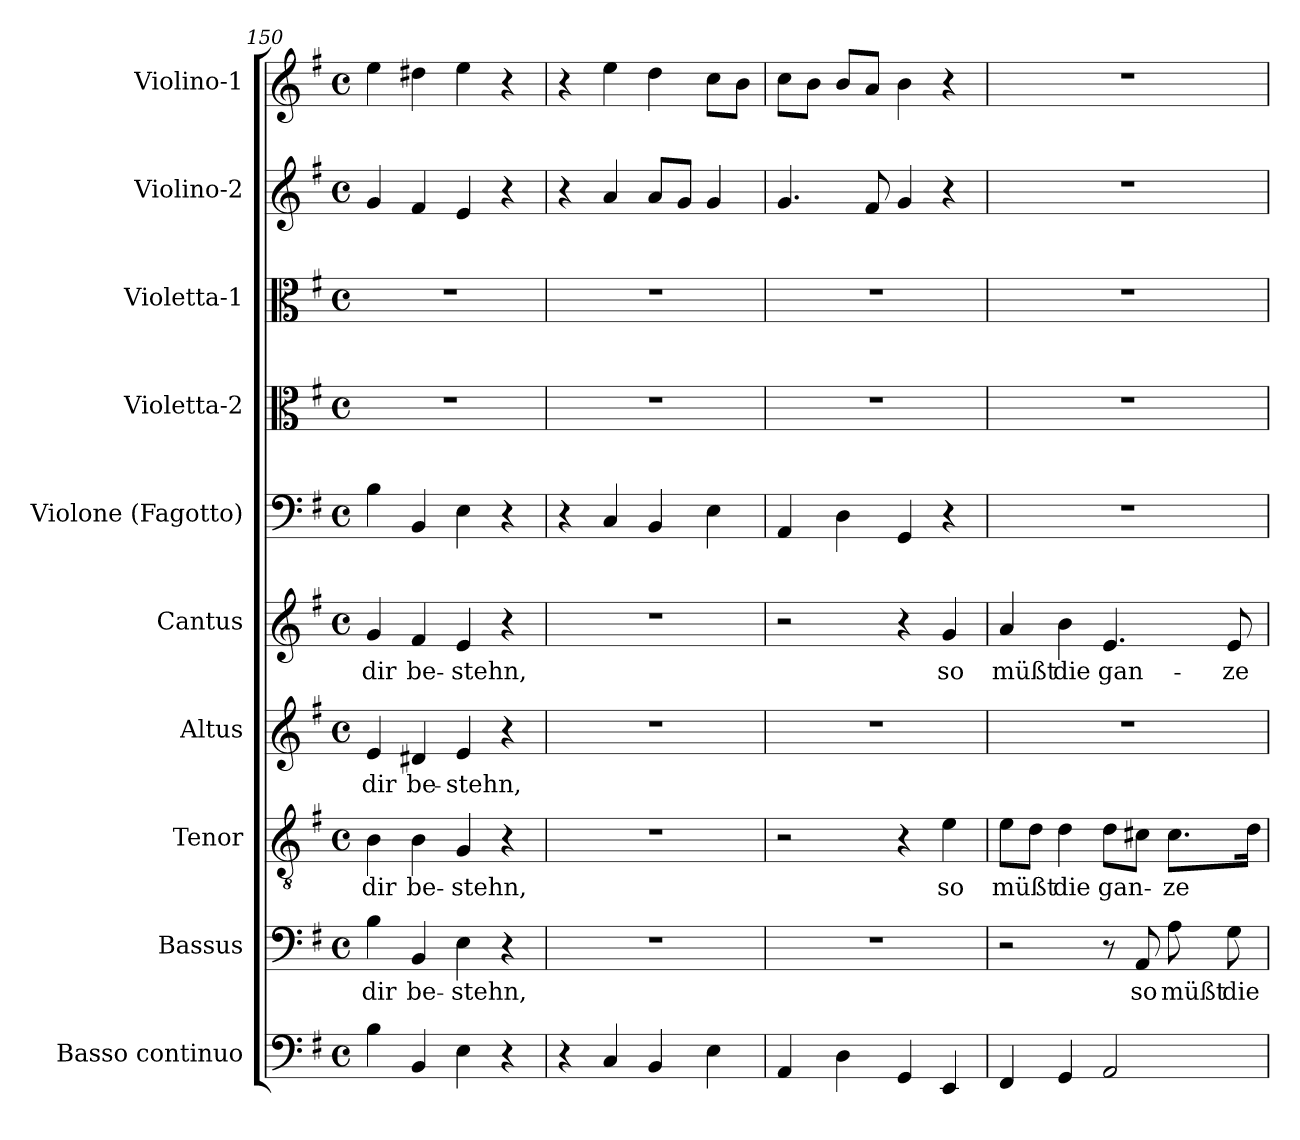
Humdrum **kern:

**kern	**kern	**text	**kern	**text	**kern	**text	**kern	**text	**kern	**kern	**kern	**kern	**kern
*part10	*part9	*part9	*part8	*part8	*part7	*part7	*part6	*part6	*part5	*part4	*part3	*part2	*part1
*staff10	*staff9	*staff9	*staff8	*staff8	*staff7	*staff7	*staff6	*staff6	*staff5	*staff4	*staff3	*staff2	*staff1
*I"Basso continuo	*I"Bassus	*	*I"Tenor	*	*I"Altus	*	*I"Cantus	*	*I"Violone (Fagotto)	*I"Violetta-2	*I"Violetta-1	*I"Violino-2	*I"Violino-1
*I'BC2	*I'B	*	*I'T	*	*I'A	*	*I'C	*	*I'Vn	*I'Va2	*I'Va1	*I'Vi2	*I'Vi1
!!LO:LB:g=z
*clefF4	*clefF4	*	*clefGv2	*	*clefG2	*	*clefG2	*	*clefF4	*clefC3	*clefC3	*clefG2	*clefG2
*k[f#]	*k[f#]	*	*k[f#]	*	*k[f#]	*	*k[f#]	*	*k[f#]	*k[f#]	*k[f#]	*k[f#]	*k[f#]
*G:	*G:	*	*G:	*	*G:	*	*G:	*	*G:	*G:	*G:	*G:	*G:
*M4/4	*M4/4	*	*M4/4	*	*M4/4	*	*M4/4	*	*M4/4	*M4/4	*M4/4	*M4/4	*M4/4
*met(c)	*met(c)	*	*met(c)	*	*met(c)	*	*met(c)	*	*met(c)	*met(c)	*met(c)	*met(c)	*met(c)
=150	=150	=150	=150	=150	=150	=150	=150	=150	=150	=150	=150	=150	=150
!	!	!LO:LY:b	!	!	!	!	!	!	!	!	!	!	!
!	!	!	!	!LO:LY:b	!	!	!	!	!	!	!	!	!
!	!	!	!	!	!	!LO:LY:b	!	!	!	!	!	!	!
!	!	!	!	!	!	!	!	!LO:LY:b	!	!	!	!	!
4B\	4B\	dir	4B\	dir	4e/	dir	4g/	dir	4B\	1r	1r	4g/	4ee\
!	!	!LO:LY:b	!	!	!	!	!	!	!	!	!	!	!
!	!	!	!	!LO:LY:b	!	!	!	!	!	!	!	!	!
!	!	!	!	!	!	!LO:LY:b	!	!	!	!	!	!	!
!	!	!	!	!	!	!	!	!LO:LY:b	!	!	!	!	!
4BB/	4BB/	be-	4B\	be-	4d#X/	be-	4f#/	be-	4BB/	.	.	4f#/	4dd#X\
!	!	!LO:LY:b	!	!	!	!	!	!	!	!	!	!	!
!	!	!	!	!LO:LY:b	!	!	!	!	!	!	!	!	!
!	!	!	!	!	!	!LO:LY:b	!	!	!	!	!	!	!
!	!	!	!	!	!	!	!	!LO:LY:b	!	!	!	!	!
4E\	4E\	-stehn,	4G/	-stehn,	4e/	-stehn,	4e/	-stehn,	4E\	.	.	4e/	4ee\
4r	4r	.	4r	.	4r	.	4r	.	4r	.	.	4r	4r
=151	=151	=151	=151	=151	=151	=151	=151	=151	=151	=151	=151	=151	=151
4r	1r	.	1r	.	1r	.	1r	.	4r	1r	1r	4r	4r
4C/	.	.	.	.	.	.	.	.	4C/	.	.	4a/	4ee\
4BB/	.	.	.	.	.	.	.	.	4BB/	.	.	8a/L	4dd\
.	.	.	.	.	.	.	.	.	.	.	.	8g/J	.
4E\	.	.	.	.	.	.	.	.	4E\	.	.	4g/	8cc\L
.	.	.	.	.	.	.	.	.	.	.	.	.	8b\J
=152	=152	=152	=152	=152	=152	=152	=152	=152	=152	=152	=152	=152	=152
4AA/	1r	.	2r	.	1r	.	2r	.	4AA/	1r	1r	4.g/	8cc\L
.	.	.	.	.	.	.	.	.	.	.	.	.	8b\J
4D\	.	.	.	.	.	.	.	.	4D\	.	.	.	8b/L
.	.	.	.	.	.	.	.	.	.	.	.	8f#/	8a/J
4GG/	.	.	4r	.	.	.	4r	.	4GG/	.	.	4g/	4b\
!	!	!	!	!LO:LY:b	!	!	!	!	!	!	!	!	!
!	!	!	!	!	!	!	!	!LO:LY:b	!	!	!	!	!
4EE/	.	.	4e\	so	.	.	4g/	so	4r	.	.	4r	4r
=153	=153	=153	=153	=153	=153	=153	=153	=153	=153	=153	=153	=153	=153
!	!	!	!	!LO:LY:b	!	!	!	!	!	!	!	!	!
!	!	!	!	!	!	!	!	!LO:LY:b	!	!	!	!	!
4FF#/	2r	.	8e\L	müßt	1r	.	4a/	müßt	1r	1r	1r	1r	1r
.	.	.	8d\J	.	.	.	.	.	.	.	.	.	.
!	!	!	!	!LO:LY:b	!	!	!	!	!	!	!	!	!
!	!	!	!	!	!	!	!	!LO:LY:b	!	!	!	!	!
4GG/	.	.	4d\	die	.	.	4b\	die	.	.	.	.	.
!	!	!	!	!LO:LY:b	!	!	!	!	!	!	!	!	!
!	!	!	!	!	!	!	!	!LO:LY:b	!	!	!	!	!
2AA/	8r	.	8d\L	gan-	.	.	4.e/	gan-	.	.	.	.	.
!	!	!LO:LY:b	!	!	!	!	!	!	!	!	!	!	!
.	8AA/	so	8c#X\J	.	.	.	.	.	.	.	.	.	.
!	!	!LO:LY:b	!	!	!	!	!	!	!	!	!	!	!
!	!	!	!	!LO:LY:b	!	!	!	!	!	!	!	!	!
.	8A\	müßt	8.c#\L	-ze	.	.	.	.	.	.	.	.	.
!	!	!LO:LY:b	!	!	!	!	!	!	!	!	!	!	!
!	!	!	!	!	!	!	!	!LO:LY:b	!	!	!	!	!
.	8G\	die	.	.	.	.	8e/	-ze	.	.	.	.	.
.	.	.	16d\Jk	.	.	.	.	.	.	.	.	.	.
=	=	=	=	=	=	=	=	=	=	=	=	=	=
*-	*-	*-	*-	*-	*-	*-	*-	*-	*-	*-	*-	*-	*-
